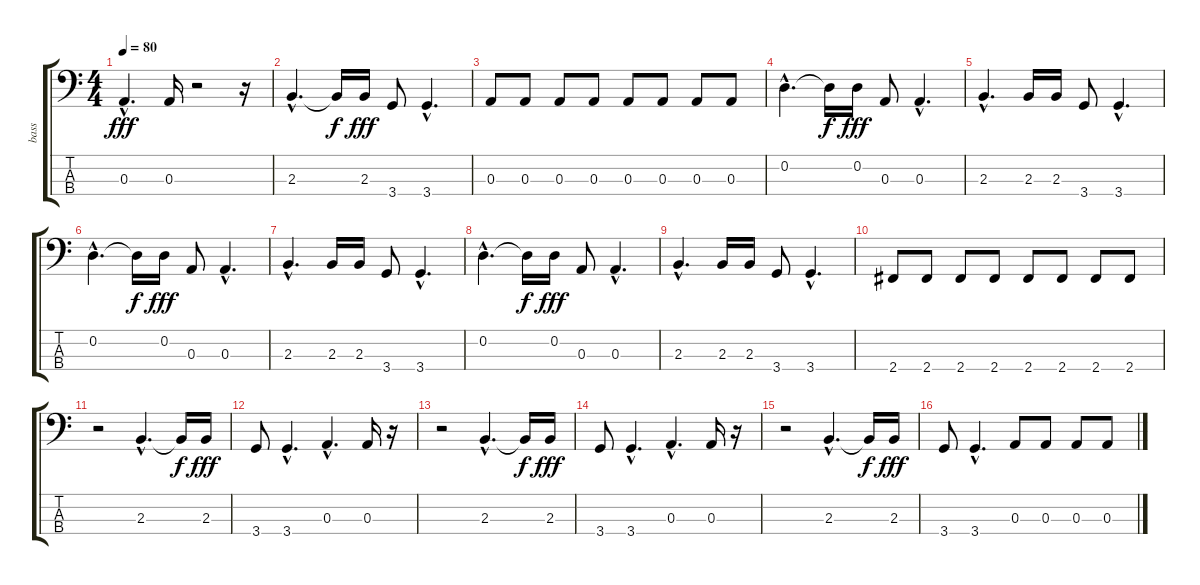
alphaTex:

\track ("bass" "bass") {instrument electricbassfinger}
\staff {score tabs}
\tuning (G2 D2 A1 E1) {hide}
\ts (4 4)
\tempo 80
\clef f4
\ks c
0.3{hac}.4{d dy fff} 0.3.16 r.2 r.16 |
2.3{hac}.4{d} 2.3{t}.16{dy f} 2.3.16{dy fff} 3.4.8 3.4{hac}.4{d} |
0.3.8 0.3.8 0.3.8 0.3.8 0.3.8 0.3.8 0.3.8 0.3.8 |
0.2{hac}.4{d} 0.2{t}.16{dy f} 0.2.16{dy fff} 0.3.8 0.3{hac}.4{d} |
2.3{hac}.4{d} 2.3.16 2.3.16 3.4.8 3.4{hac}.4{d} |
0.2{hac}.4{d} 0.2{t}.16{dy f} 0.2.16{dy fff} 0.3.8 0.3{hac}.4{d} |
2.3{hac}.4{d} 2.3.16 2.3.16 3.4.8 3.4{hac}.4{d} |
0.2{hac}.4{d} 0.2{t}.16{dy f} 0.2.16{dy fff} 0.3.8 0.3{hac}.4{d} |
2.3{hac}.4{d} 2.3.16 2.3.16 3.4.8 3.4{hac}.4{d} |
2.4.8 2.4.8 2.4.8 2.4.8 2.4.8 2.4.8 2.4.8 2.4.8 |
r.2 2.3{hac}.4{d} 2.3{t}.16{dy f} 2.3.16{dy fff} |
3.4.8 3.4{hac}.4{d} 0.3{hac}.4{d} 0.3.16 r.16 |
r.2 2.3{hac}.4{d} 2.3{t}.16{dy f} 2.3.16{dy fff} |
3.4.8 3.4{hac}.4{d} 0.3{hac}.4{d} 0.3.16 r.16 |
r.2 2.3{hac}.4{d} 2.3{t}.16{dy f} 2.3.16{dy fff} |
3.4.8 3.4{hac}.4{d} 0.3.8 0.3.8 0.3.8 0.3.8
